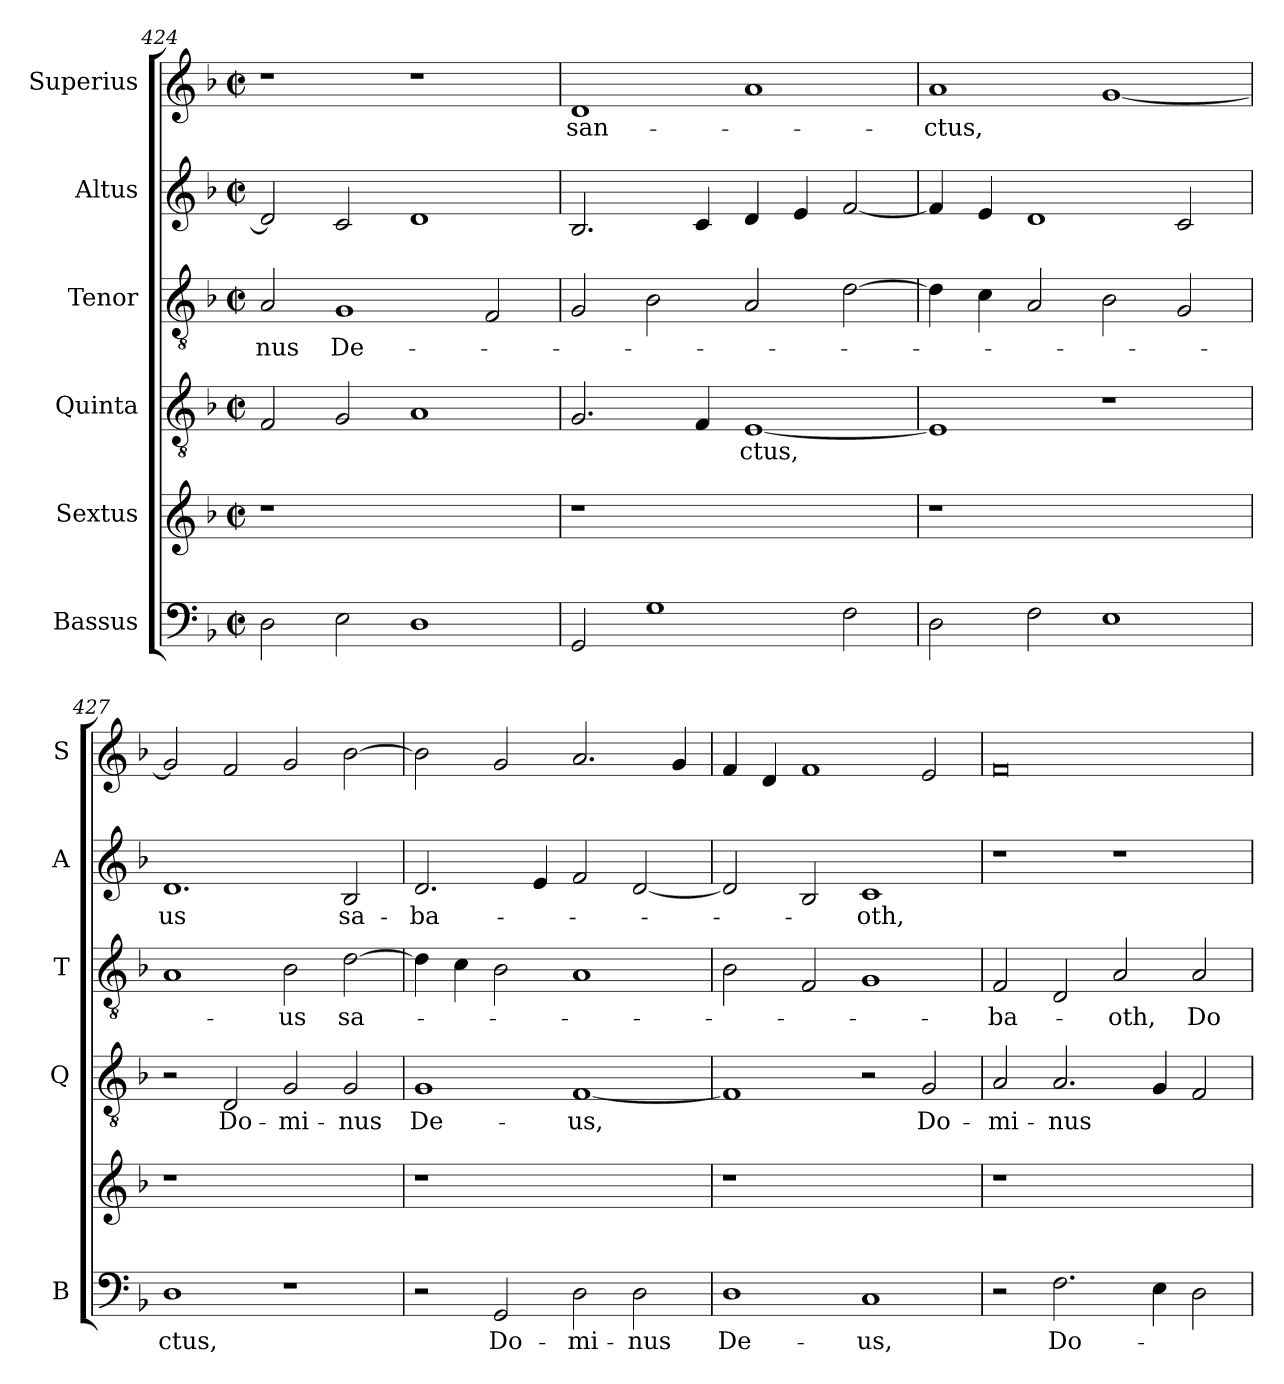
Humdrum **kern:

**kern	**text	**kern	**kern	**text	**kern	**text	**kern	**text	**kern	**text
*part6	*part6	*part5	*part4	*part4	*part3	*part3	*part2	*part2	*part1	*part1
*staff6	*staff6	*staff5	*staff4	*staff4	*staff3	*staff3	*staff2	*staff2	*staff1	*staff1
*I"Bassus	*	*I"Sextus	*I"Quinta	*	*I"Tenor	*	*I"Altus	*	*I"Superius	*
*I'B	*	*	*I'Q	*	*I'T	*	*I'A	*	*I'S	*
!!LO:LB:g=z
*clefF4	*	*clefG2	*clefGv2	*	*clefGv2	*	*clefG2	*	*clefG2	*
*k[b-]	*	*k[b-]	*k[b-]	*	*k[b-]	*	*k[b-]	*	*k[b-]	*
*F:	*	*F:	*F:	*	*F:	*	*F:	*	*F:	*
*M2/2	*	*M2/2	*M2/2	*	*M2/2	*	*M2/2	*	*M2/2	*
*met(c|)	*	*met(c|)	*met(c|)	*	*met(c|)	*	*met(c|)	*	*met(c|)	*
=424	=424	=424	=424	=424	=424	=424	=424	=424	=424	=424
!	!	!	!	!	!	!LO:LY:b	!	!	!	!
2D\	.	1r	2F/	.	2A/	-nus	2d/]	.	1r	.
!	!	!	!	!	!	!LO:LY:b	!	!	!	!
2E\	.	.	2G/	.	1G	De-	2c/	.	.	.
1D	.	1ryy	1A	.	.	.	1d	.	1r	.
.	.	.	.	.	2F/	.	.	.	.	.
=425	=425	=425	=425	=425	=425	=425	=425	=425	=425	=425
!	!	!	!	!	!	!	!	!	!	!LO:LY:b
2GG/	.	1r	2.G/	.	2G/	.	2.B-/	.	1d	san-
1G	.	.	.	.	2B-\	.	.	.	.	.
.	.	.	4F/	.	.	.	4c/	.	.	.
!	!	!	!	!LO:LY:b	!	!	!	!	!	!
.	.	1ryy	[1E	-ctus,	2A/	.	4d/	.	1a	.
.	.	.	.	.	.	.	4e/	.	.	.
2F\	.	.	.	.	[2d\	.	[2f/	.	.	.
=426	=426	=426	=426	=426	=426	=426	=426	=426	=426	=426
!	!	!	!	!	!	!	!	!	!	!LO:LY:b
2D\	.	1r	1E]	.	4d\]	.	4f/]	.	1a	-ctus,
.	.	.	.	.	4c\	.	4e/	.	.	.
2F\	.	.	.	.	2A/	.	1d	.	.	.
1E	.	1ryy	1r	.	2B-\	.	.	.	[1g	.
.	.	.	.	.	2G/	.	2c/	.	.	.
=427	=427	=427	=427	=427	=427	=427	=427	=427	=427	=427
!	!LO:LY:b	!	!	!	!	!	!	!LO:LY:b	!	!
1D	-ctus,	1r	2r	.	1A	.	1.d	-us	2g/]	.
!	!	!	!	!LO:LY:b	!	!	!	!	!	!
.	.	.	2D/	Do-	.	.	.	.	2f/	.
!	!	!	!	!LO:LY:b	!	!LO:LY:b	!	!	!	!
1r	.	1ryy	2G/	-mi-	2B-\	-us	.	.	2g/	.
!	!	!	!	!LO:LY:b	!	!LO:LY:b	!	!LO:LY:b	!	!
.	.	.	2G/	-nus	[2d\	sa-	2B-/	sa-	[2b-\	.
=428	=428	=428	=428	=428	=428	=428	=428	=428	=428	=428
!	!	!	!	!LO:LY:b	!	!	!	!LO:LY:b	!	!
2r	.	1r	1G	De-	4d\]	.	2.d/	-ba-	2b-\]	.
.	.	.	.	.	4c\	.	.	.	.	.
!	!LO:LY:b	!	!	!	!	!	!	!	!	!
2GG/	Do-	.	.	.	2B-\	.	.	.	2g/	.
.	.	.	.	.	.	.	4e/	.	.	.
!	!LO:LY:b	!	!	!LO:LY:b	!	!	!	!	!	!
2D\	-mi-	1ryy	[1F	-us,	1A	.	2f/	.	2.a/	.
!	!LO:LY:b	!	!	!	!	!	!	!	!	!
2D\	-nus	.	.	.	.	.	[2d/	.	.	.
.	.	.	.	.	.	.	.	.	4g/	.
=429	=429	=429	=429	=429	=429	=429	=429	=429	=429	=429
!	!LO:LY:b	!	!	!	!	!	!	!	!	!
1D	De-	1r	1F]	.	2B-\	.	2d/]	.	4f/	.
.	.	.	.	.	.	.	.	.	4d/	.
.	.	.	.	.	2F/	.	2B-/	.	1f	.
!	!LO:LY:b	!	!	!	!	!	!	!LO:LY:b	!	!
1C	-us,	1ryy	2r	.	1G	.	1c	-oth,	.	.
!	!	!	!	!LO:LY:b	!	!	!	!	!	!
.	.	.	2G/	Do-	.	.	.	.	2e/	.
!!LO:PB:g=z
=430	=430	=430	=430	=430	=430	=430	=430	=430	=430	=430
!	!	!	!	!LO:LY:b	!	!LO:LY:b	!	!	!	!
2r	.	1r	2A/	-mi-	2F/	-ba-	1r	.	0f	.
!	!LO:LY:b	!	!	!LO:LY:b	!	!	!	!	!	!
2.F\	Do-	.	2.A/	-nus	2D/	.	.	.	.	.
!	!	!	!	!	!	!LO:LY:b	!	!	!	!
.	.	1ryy	.	.	2A/	-oth,	1r	.	.	.
4E\	.	.	4G/	.	.	.	.	.	.	.
!	!	!	!	!	!	!LO:LY:b	!	!	!	!
2D\	.	.	2F/	.	2A/	Do-	.	.	.	.
=	=	=	=	=	=	=	=	=	=	=
*-	*-	*-	*-	*-	*-	*-	*-	*-	*-	*-
